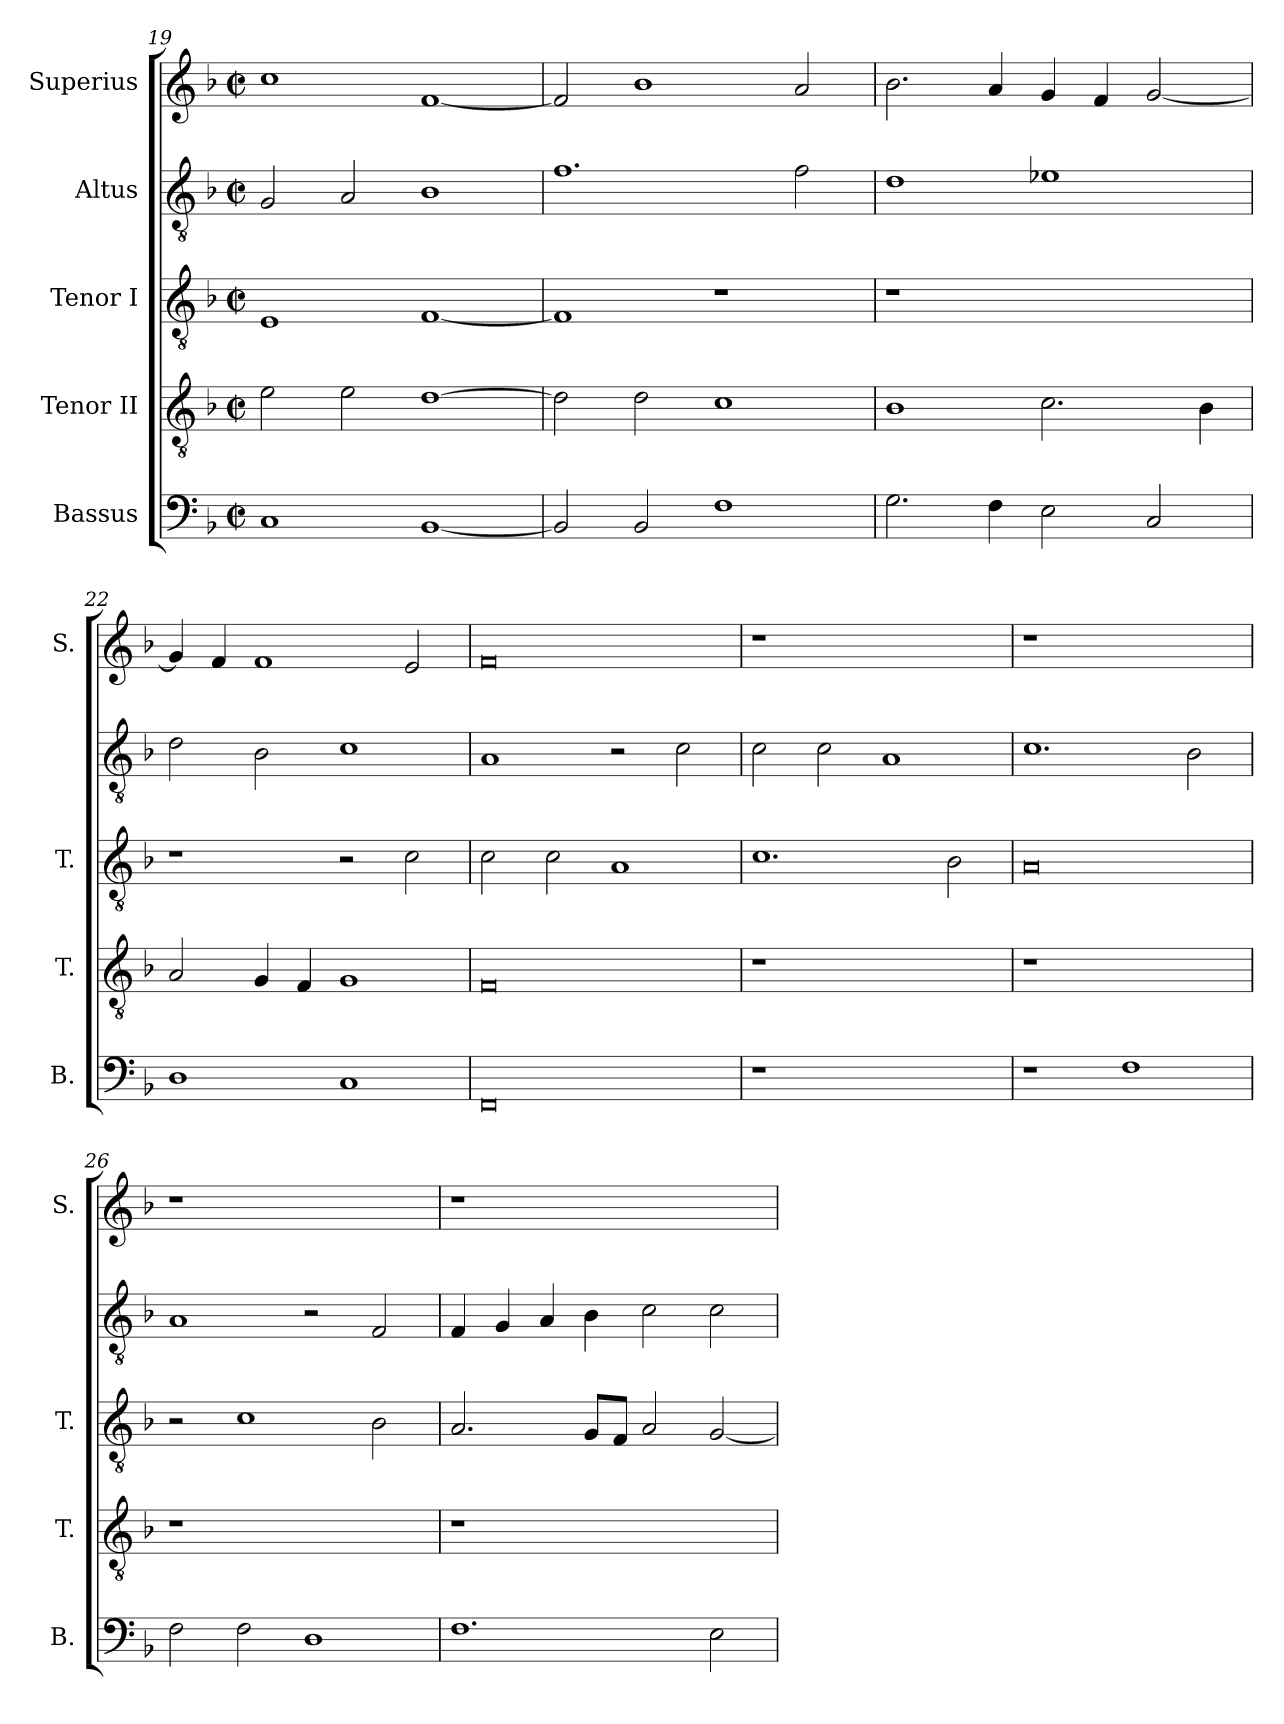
**kern	**kern	**kern	**kern	**kern
*part5	*part4	*part3	*part2	*part1
*staff5	*staff4	*staff3	*staff2	*staff1
*I"Bassus	*I"Tenor II	*I"Tenor I	*I"Altus	*I"Superius
*I'B.	*I'T.	*I'T.	*	*I'S.
!!LO:PB:g=z
*clefF4	*clefGv2	*clefGv2	*clefGv2	*clefG2
*	*ITrd7c12	*ITrd7c12	*ITrd7c12	*
*k[b-]	*k[b-]	*k[b-]	*k[b-]	*k[b-]
*F:	*F:	*F:	*F:	*F:
*M2/2	*M2/2	*M2/2	*M2/2	*M2/2
*met(c|)	*met(c|)	*met(c|)	*met(c|)	*met(c|)
=19	=19	=19	=19	=19
1Ci	2Ei\	1EEi	2GGi/	1cci
.	2Ei\	.	2AAi/	.
[<1BB-i	[>1Di	[<1FFi	1BB-i	[<1fi
=20	=20	=20	=20	=20
2BB-i/]	2Di\]	1FFi]	1.Fi	2fi/]
2BB-i/	2Di\	.	.	1b-i
1Fi	1Ci	1r	.	.
.	.	.	2Fi\	2ai/
=21	=21	=21	=21	=21
!	!	!LO:N:vis=1	!	!
2.Gi\	1BB-i	1r	1Di	2.b-i\
4Fi\	.	.	.	4ai/
2Ei\	2.Ci\	1ryy	1E-Xi	4gi/
.	.	.	.	4fi/
2Ci/	.	.	.	[<2gi/
.	4BB-i\	.	.	.
=22	=22	=22	=22	=22
1Di	2AAi/	1r	2Di\	4gi/]
.	.	.	.	4fi/
.	4GGi/	.	2BB-i\	1fi
.	4FFi/	.	.	.
1Ci	1GGi	2r	1Ci	.
.	.	2Ci\	.	2ei/
=23	=23	=23	=23	=23
0FFi	0FFi	2Ci\	1AAi	0fi
.	.	2Ci\	.	.
.	.	1AAi	2r	.
.	.	.	2Ci\	.
!!LO:LB:g=z
=24	=24	=24	=24	=24
!LO:N:vis=1	!LO:N:vis=1	!	!	!LO:N:vis=1
1r	1r	1.Ci	2Ci\	1r
.	.	.	2Ci\	.
1ryy	1ryy	.	1AAi	1ryy
.	.	2BB-i\	.	.
=25	=25	=25	=25	=25
!	!LO:N:vis=1	!	!	!LO:N:vis=1
1r	1r	0AAi	1.Ci	1r
1Fi	1ryy	.	.	1ryy
.	.	.	2BB-i\	.
=26	=26	=26	=26	=26
!	!LO:N:vis=1	!	!	!LO:N:vis=1
2Fi\	1r	2r	1AAi	1r
2Fi\	.	1Ci	.	.
1Di	1ryy	.	2r	1ryy
.	.	2BB-i\	2FFi/	.
=27	=27	=27	=27	=27
!	!LO:N:vis=1	!	!	!LO:N:vis=1
1.Fi	1r	2.AAi/	4FFi/	1r
.	.	.	4GGi/	.
.	.	.	4AAi/	.
.	.	8GGi/L	4BB-i\	.
.	.	8FFi/J	.	.
.	1ryy	2AAi/	2Ci\	1ryy
2Ei\	.	[<2GGi/	2Ci\	.
=	=	=	=	=
*-	*-	*-	*-	*-
